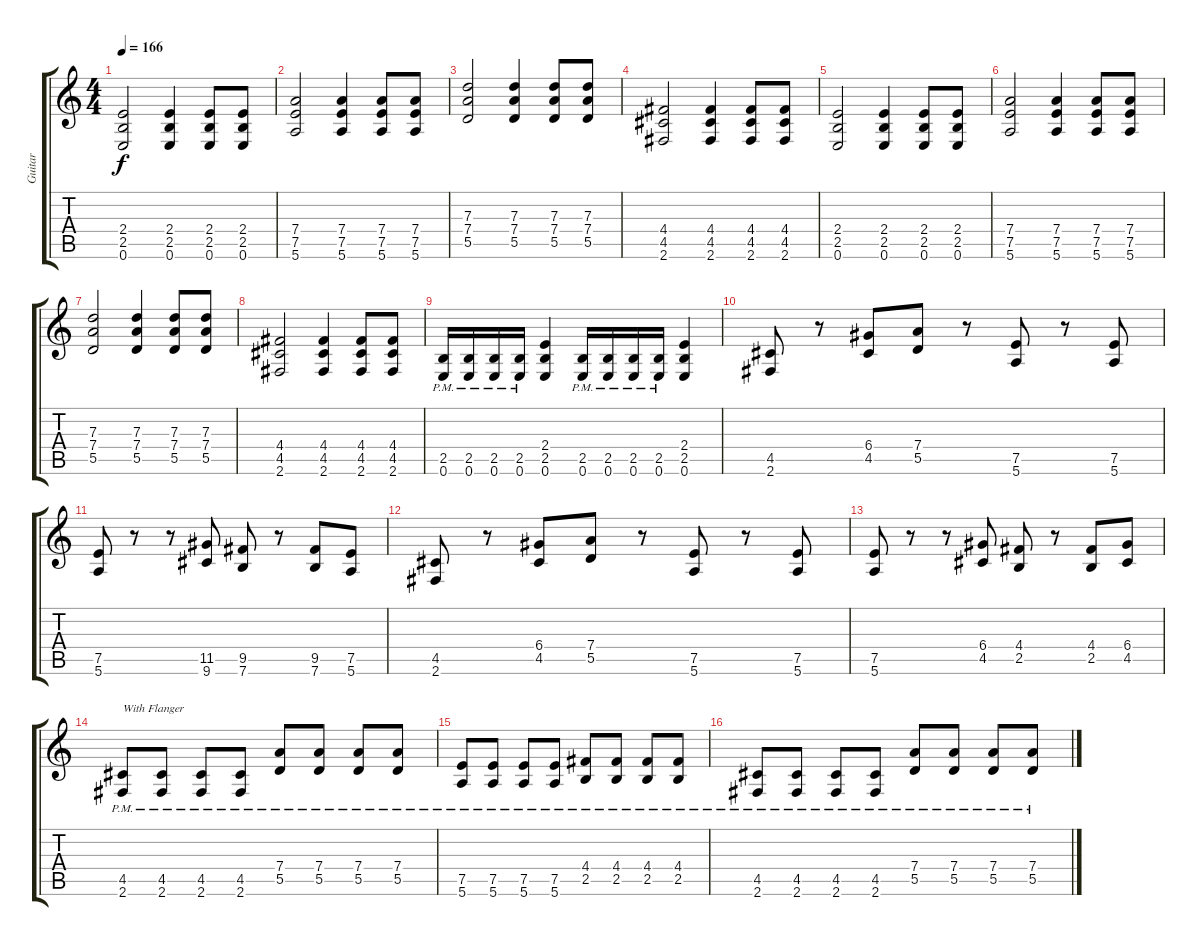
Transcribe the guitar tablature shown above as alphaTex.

\track ("Guitar" "Guitar") {instrument distortionguitar}
\staff {score tabs}
\tuning (E4 B3 G3 D3 A2 E2) {hide}
\ts (4 4)
\tempo 166
\clef g2
\ks c
(2.4 2.5 0.6).2{dy f} (2.4 2.5 0.6).4 (2.4 2.5 0.6).8 (2.4 2.5 0.6).8 |
(7.4 7.5 5.6).2 (7.4 7.5 5.6).4 (7.4 7.5 5.6).8 (7.4 7.5 5.6).8 |
(7.3 7.4 5.5).2 (7.3 7.4 5.5).4 (7.3 7.4 5.5).8 (7.3 7.4 5.5).8 |
(4.4 4.5 2.6).2 (4.4 4.5 2.6).4 (4.4 4.5 2.6).8 (4.4 4.5 2.6).8 |
(2.4 2.5 0.6).2 (2.4 2.5 0.6).4 (2.4 2.5 0.6).8 (2.4 2.5 0.6).8 |
(7.4 7.5 5.6).2 (7.4 7.5 5.6).4 (7.4 7.5 5.6).8 (7.4 7.5 5.6).8 |
(7.3 7.4 5.5).2 (7.3 7.4 5.5).4 (7.3 7.4 5.5).8 (7.3 7.4 5.5).8 |
(4.4 4.5 2.6).2 (4.4 4.5 2.6).4 (4.4 4.5 2.6).8 (4.4 4.5 2.6).8 |
(2.5{pm} 0.6{pm}).16 (2.5{pm} 0.6{pm}).16 (2.5{pm} 0.6{pm}).16 (2.5{pm} 0.6{pm}).16 (2.4 2.5 0.6).4 (2.5{pm} 0.6{pm}).16 (2.5{pm} 0.6{pm}).16 (2.5{pm} 0.6{pm}).16 (2.5{pm} 0.6{pm}).16 (2.4 2.5 0.6).4 |
(4.5 2.6).8 r.8 (6.4 4.5).8 (7.4 5.5).8 r.8 (7.5 5.6).8 r.8 (7.5 5.6).8 |
(7.5 5.6).8 r.8 r.8 (11.5 9.6).8 (9.5 7.6).8 r.8 (9.5 7.6).8 (7.5 5.6).8 |
(4.5 2.6).8 r.8 (6.4 4.5).8 (7.4 5.5).8 r.8 (7.5 5.6).8 r.8 (7.5 5.6).8 |
(7.5 5.6).8 r.8 r.8 (6.4 4.5).8 (4.4 2.5).8 r.8 (4.4 2.5).8 (6.4 4.5).8 |
(4.5{pm} 2.6{pm}).8{txt "With Flanger"} (4.5{pm} 2.6{pm}).8 (4.5{pm} 2.6{pm}).8 (4.5{pm} 2.6{pm}).8 (7.4{pm} 5.5{pm}).8 (7.4{pm} 5.5{pm}).8 (7.4{pm} 5.5{pm}).8 (7.4{pm} 5.5{pm}).8 |
(7.5{pm} 5.6{pm}).8 (7.5{pm} 5.6{pm}).8 (7.5{pm} 5.6{pm}).8 (7.5{pm} 5.6{pm}).8 (4.4{pm} 2.5{pm}).8 (4.4{pm} 2.5{pm}).8 (4.4{pm} 2.5{pm}).8 (4.4{pm} 2.5{pm}).8 |
(4.5{pm} 2.6{pm}).8 (4.5{pm} 2.6{pm}).8 (4.5{pm} 2.6{pm}).8 (4.5{pm} 2.6{pm}).8 (7.4{pm} 5.5{pm}).8 (7.4{pm} 5.5{pm}).8 (7.4{pm} 5.5{pm}).8 (7.4{pm} 5.5{pm}).8
